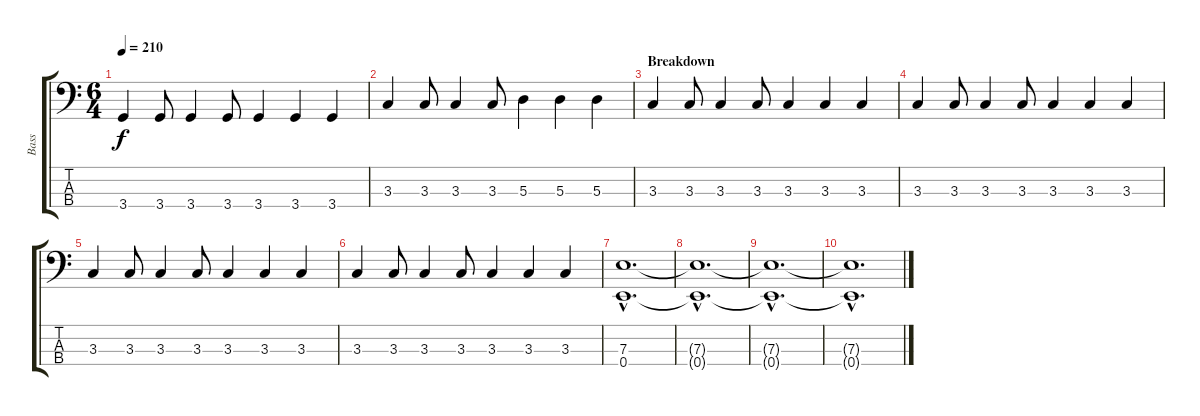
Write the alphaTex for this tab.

\track ("Bass" "Bass") {instrument acousticbass}
\staff {score tabs}
\tuning (G2 D2 A1 E1) {hide}
\ts (6 4)
\tempo 210
\clef f4
\ks c
3.4.4{dy f} 3.4.8 3.4.4 3.4.8 3.4.4 3.4.4 3.4.4 |
3.3.4 3.3.8 3.3.4 3.3.8 5.3.4 5.3.4 5.3.4 |
\section ("" "Breakdown")
3.3.4 3.3.8 3.3.4 3.3.8 3.3.4 3.3.4 3.3.4 |
3.3.4 3.3.8 3.3.4 3.3.8 3.3.4 3.3.4 3.3.4 |
3.3.4 3.3.8 3.3.4 3.3.8 3.3.4 3.3.4 3.3.4 |
3.3.4 3.3.8 3.3.4 3.3.8 3.3.4 3.3.4 3.3.4 |
(7.3{hac} 0.4{hac}).1{d} |
(7.3{hac t} 0.4{hac t}).1{d} |
(7.3{hac t} 0.4{hac t}).1{d} |
(7.3{hac t} 0.4{hac t}).1{d}
